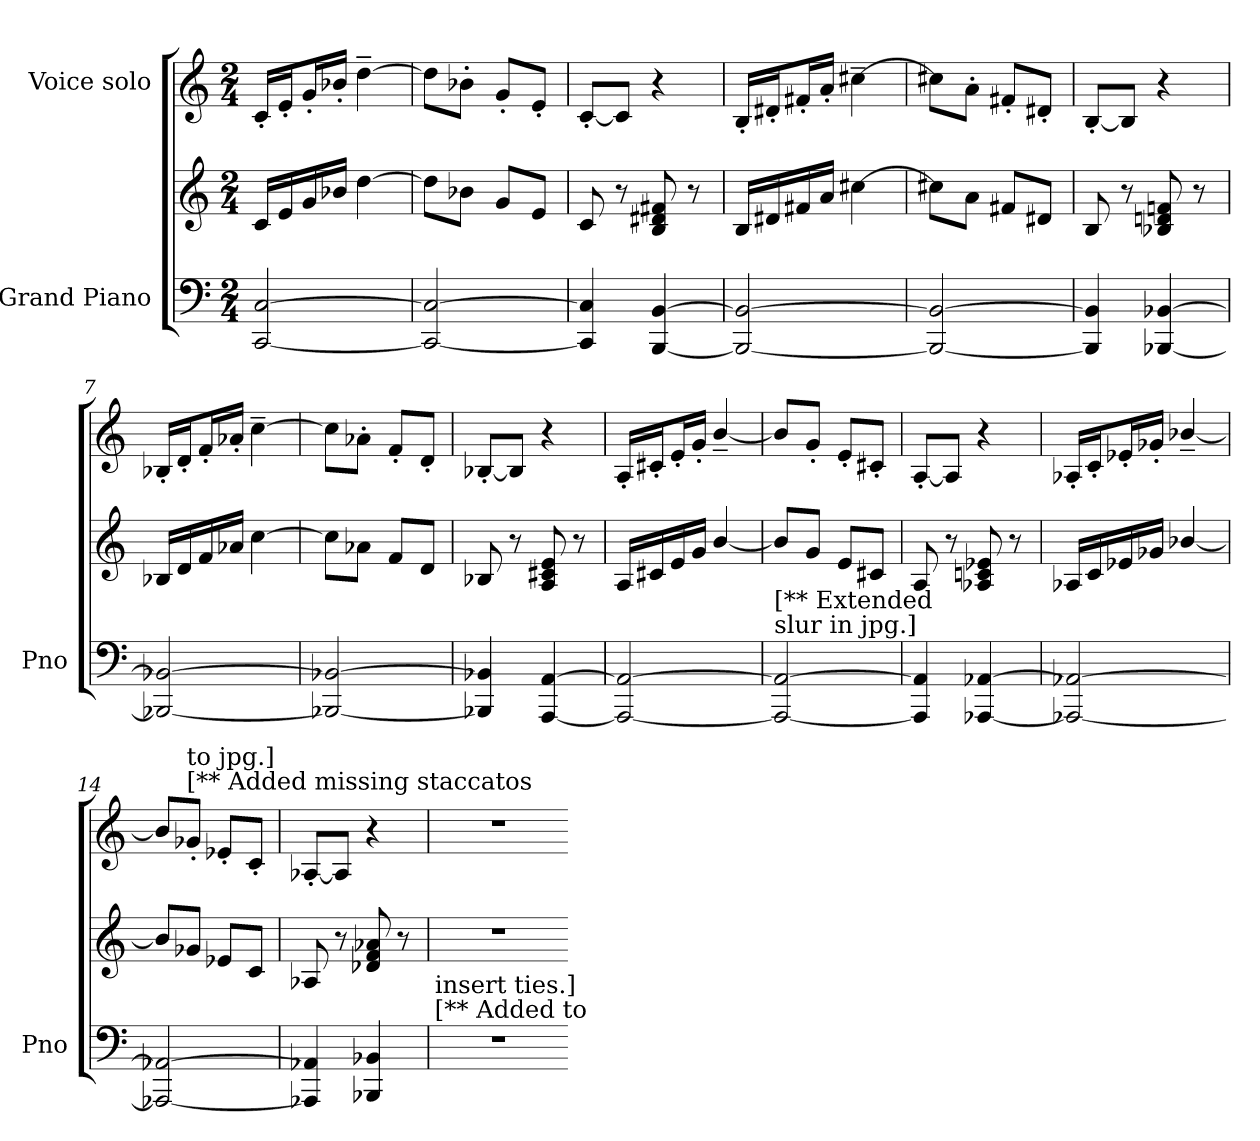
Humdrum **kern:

**kern	**kern	**kern
*part2	*part2	*part1
*staff3	*staff2	*staff1
*I"Grand Piano	*	*I"Voice solo
*I'Pno	*	*
*clefF4	*clefG2	*clefG2
*k[]	*k[]	*k[]
*M2/4	*M2/4	*M2/4
*MM90	*MM90	*MM90
=1	=1	=1
[2CC/ [2C/	16c/LL	16c'/LL
.	16e/	16e'/J
.	16g/	16g'/L
.	16b-X/JJ	16b-X'/JJ
.	[4dd\	[4dd~\
=2	=2	=2
2CC/_ 2C/_	8dd\L]	8dd\L]
.	8b-X\J	8b-X'\J
.	8g/L	8g'/L
.	8e/J	8e'/J
=3	=3	=3
4CC/] 4C/]	8c/	[8c'/L
.	8r	8c/J]
[4BBB/ [4BB/	8B/ 8d#X/ 8f#X/	4r
.	8r	.
=4	=4	=4
2BBB/_ 2BB/_	16B/LL	16B'/LL
.	16d#X/	16d#X'/J
.	16f#X/	16f#X'/L
.	16a/JJ	16a'/JJ
.	[4cc#X\	[4cc#X~\
=5	=5	=5
2BBB/_ 2BB/_	8cc#X\L]	8cc#X\L]
.	8a\J	8a'\J
.	8f#X/L	8f#X'/L
.	8d#X/J	8d#X'/J
!!LO:LB:g=z
=6	=6	=6
4BBB/] 4BB/]	8B/	[8B'/L
.	8r	8B/J]
[4BBB-X/ [4BB-X/	8B-X/ 8dn/ 8fn/	4r
.	8r	.
=7	=7	=7
2BBB-X/_ 2BB-X/_	16B-X/LL	16B-X'/LL
.	16d/	16d'/J
.	16f/	16f'/L
.	16a-X/JJ	16a-X'/JJ
.	[4cc\	[4cc~\
=8	=8	=8
2BBB-X/_ 2BB-X/_	8cc\L]	8cc\L]
.	8a-X\J	8a-X'\J
.	8f/L	8f'/L
.	8d/J	8d'/J
=9	=9	=9
4BBB-X/] 4BB-X/]	8B-X/	[8B-X'/L
.	8r	8B-/J]
[4AAA/ [4AA/	8A/ 8c#X/ 8e/	4r
.	8r	.
=10	=10	=10
2AAA/_ 2AA/_	16A/LL	16A'/LL
.	16c#X/	16c#X'/J
.	16e/	16e'/L
.	16g/JJ	16g'/JJ
.	[4b/	[4b~/
!!LO:LB:g=z
=11	=11	=11
!	!LO:TX:b:t=[** Extended	!
!	!LO:TX:b:t=slur in jpg.]	!
2AAA/_ 2AA/_	8b/L]	8b/L]
.	8g/J	8g'/J
.	8e/L	8e'/L
.	8c#X/J	8c#X'/J
=12	=12	=12
4AAA/] 4AA/]	8A/	[8A'/L
.	8r	8A/J]
[4AAA-X/ [4AA-X/	8A-X/ 8cn/ 8e-X/	4r
.	8r	.
=13	=13	=13
2AAA-X/_ 2AA-X/_	16A-X/LL	16A-X'/LL
.	16c/	16c'/J
.	16e-X/	16e-X'/L
.	16g-X/JJ	16g-X'/JJ
.	[4b-X/	[4b-X~/
=14	=14	=14
2AAA-X/_ 2AA-X/_	8b-/L]	8b-/L]
!	!	!LO:TX:a:t=[** Added missing staccatos
!	!	!LO:TX:a:t=to jpg.]
.	8g-X/J	8g-X'/J
.	8e-X/L	8e-X'/L
.	8c/J	8c'/J
=15	=15	=15
4AAA-X/] 4AA-X/]	8A-X/	[8A-X'/L
.	8r	8A-/J]
4BBB-X/ 4BB-X/	8d-X/ 8f/ 8a-X/	4r
.	8r	.
!!LO:LB:g=z
=16	=16	=16
!LO:TX:a:t=[** Added to	!	!
!LO:TX:a:t=insert ties.]	!	!
2r	2r	2r
=-	=-	=-
*-	*-	*-
